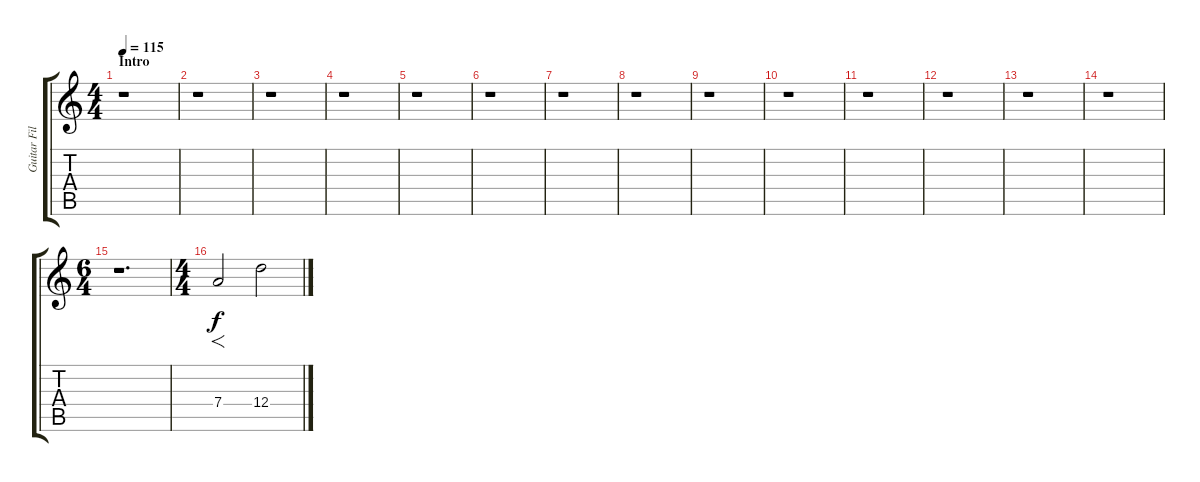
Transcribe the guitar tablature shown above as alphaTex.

\track ("Guitar Fills" "Guitar Fil") {instrument distortionguitar}
\staff {score tabs}
\tuning (E4 B3 G3 D3 A2 D2) {hide}
\ts (4 4)
\section ("" "Intro")
\tempo 115
\clef g2
\ks c
r.1{dy f instrument distortionguitar} |
r.1 |
r.1 |
r.1 |
r.1 |
r.1 |
r.1 |
r.1 |
r.1 |
r.1 |
r.1 |
r.1 |
r.1 |
r.1 |
\ts (6 4)
r.1{d} |
\ts (4 4)
7.4.2{f} 12.4{sl}.2
